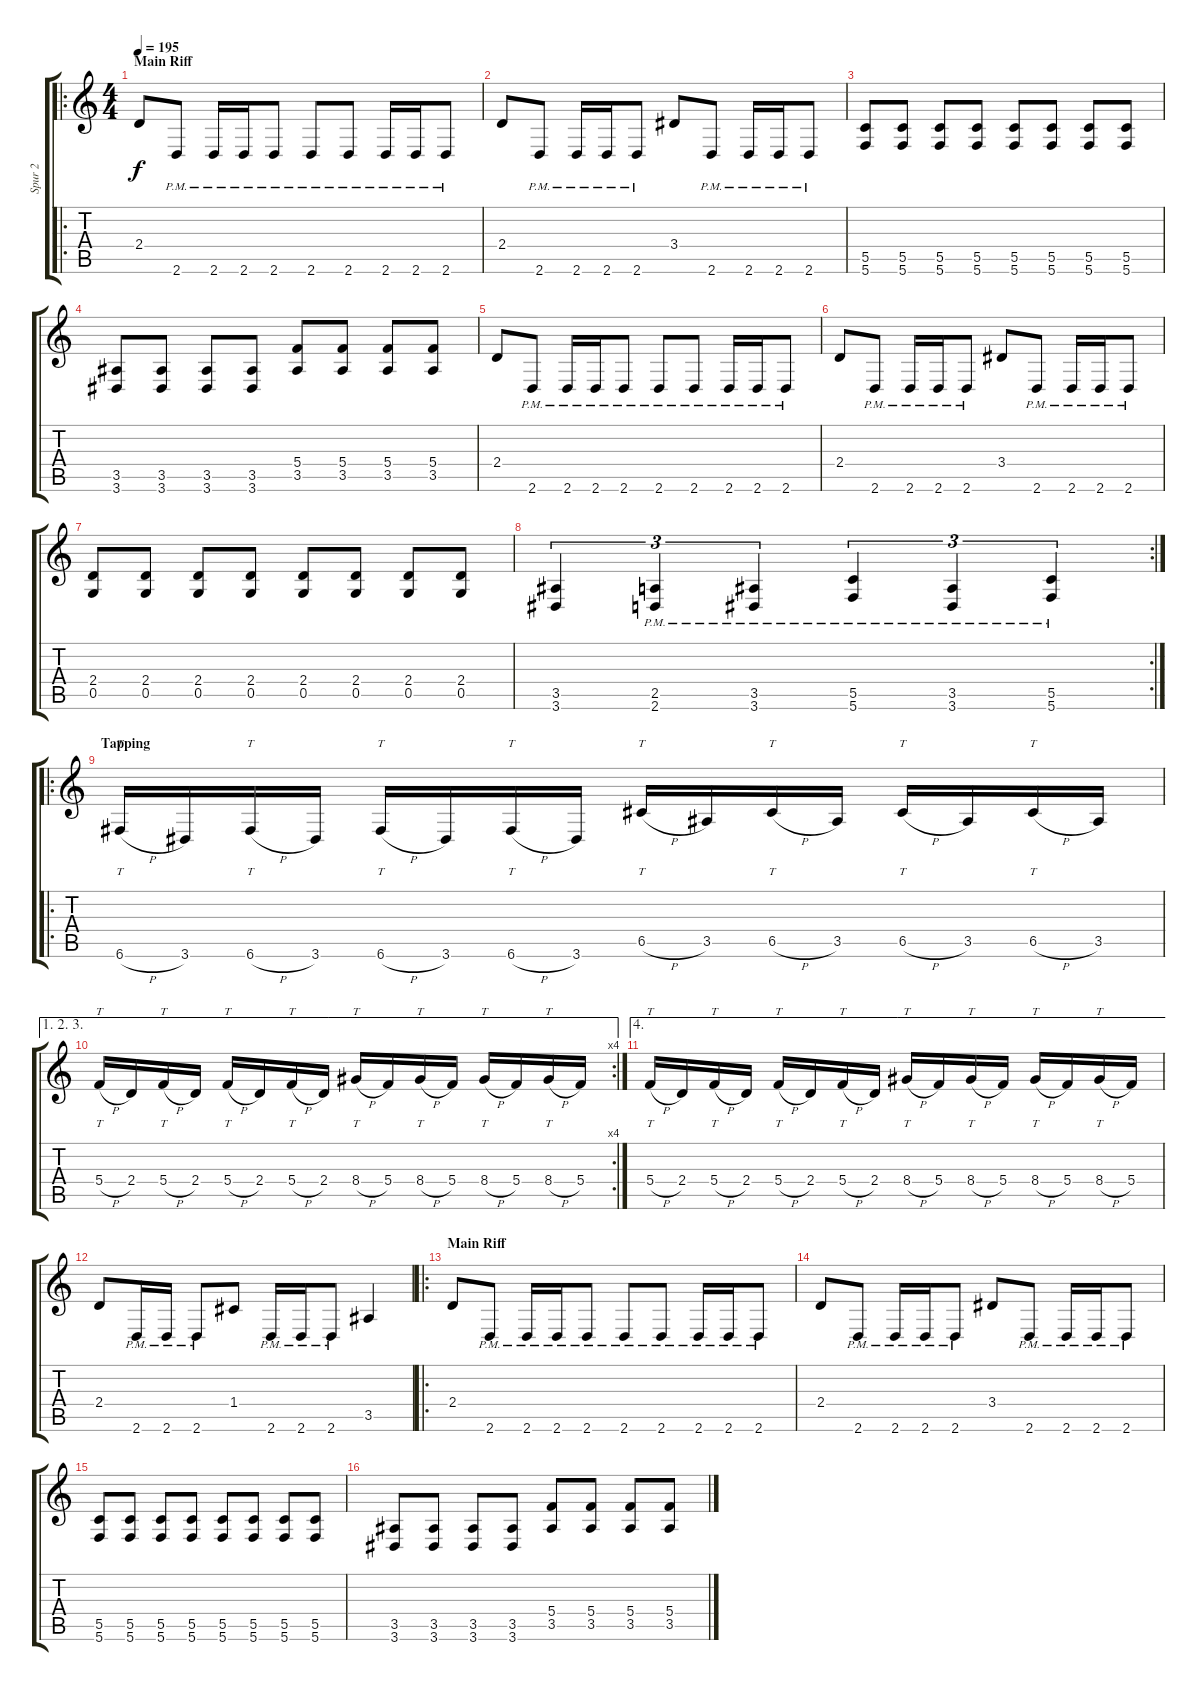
\track ("Spur 2" "Spur 2") {instrument distortionguitar}
\staff {score tabs}
\tuning (D4 A3 F3 C3 G2 C2) {hide}
\ro
\ts (4 4)
\section ("" "Main Riff")
\tempo 195
\clef g2
\ks c
2.4.8{dy f instrument distortionguitar} 2.6{pm}.8 2.6{pm}.16 2.6{pm}.16 2.6{pm}.8 2.6{pm}.8 2.6{pm}.8 2.6{pm}.16 2.6{pm}.16 2.6{pm}.8 |
2.4.8 2.6{pm}.8 2.6{pm}.16 2.6{pm}.16 2.6{pm}.8 3.4.8 2.6{pm}.8 2.6{pm}.16 2.6{pm}.16 2.6{pm}.8 |
(5.5 5.6).8 (5.5 5.6).8 (5.5 5.6).8 (5.5 5.6).8 (5.5 5.6).8 (5.5 5.6).8 (5.5 5.6).8 (5.5 5.6).8 |
(3.5 3.6).8 (3.5 3.6).8 (3.5 3.6).8 (3.5 3.6).8 (5.4 3.5).8 (5.4 3.5).8 (5.4 3.5).8 (5.4 3.5).8 |
2.4.8 2.6{pm}.8 2.6{pm}.16 2.6{pm}.16 2.6{pm}.8 2.6{pm}.8 2.6{pm}.8 2.6{pm}.16 2.6{pm}.16 2.6{pm}.8 |
2.4.8 2.6{pm}.8 2.6{pm}.16 2.6{pm}.16 2.6{pm}.8 3.4.8 2.6{pm}.8 2.6{pm}.16 2.6{pm}.16 2.6{pm}.8 |
(2.4 0.5).8 (2.4 0.5).8 (2.4 0.5).8 (2.4 0.5).8 (2.4 0.5).8 (2.4 0.5).8 (2.4 0.5).8 (2.4 0.5).8 |
\rc 2
(3.5 3.6).4{tu (3 2)} (2.5{pm} 2.6{pm}).4{tu (3 2)} (3.5{pm} 3.6{pm}).4{tu (3 2)} (5.5{pm} 5.6{pm}).4{tu (3 2)} (3.5{pm} 3.6{pm}).4{tu (3 2)} (5.5{pm} 5.6{pm}).4{tu (3 2)} |
\ro
\section ("" "Tapping")
6.6{h}.16{tt} 3.6.16 6.6{h}.16{tt} 3.6.16 6.6{h}.16{tt} 3.6.16 6.6{h}.16{tt} 3.6.16 6.5{h}.16{tt} 3.5.16 6.5{h}.16{tt} 3.5.16 6.5{h}.16{tt} 3.5.16 6.5{h}.16{tt} 3.5.16 |
\ae (1 2 3)
\rc 4
5.4{h}.16{tt} 2.4.16 5.4{h}.16{tt} 2.4.16 5.4{h}.16{tt} 2.4.16 5.4{h}.16{tt} 2.4.16 8.4{h}.16{tt} 5.4.16 8.4{h}.16{tt} 5.4.16 8.4{h}.16{tt} 5.4.16 8.4{h}.16{tt} 5.4.16 |
\ae 4
5.4{h}.16{tt} 2.4.16 5.4{h}.16{tt} 2.4.16 5.4{h}.16{tt} 2.4.16 5.4{h}.16{tt} 2.4.16 8.4{h}.16{tt} 5.4.16 8.4{h}.16{tt} 5.4.16 8.4{h}.16{tt} 5.4.16 8.4{h}.16{tt} 5.4.16 |
2.4.8 2.6{pm}.16 2.6{pm}.16 2.6{pm}.8 1.4.8 2.6{pm}.16 2.6{pm}.16 2.6{pm}.8 3.5.4 |
\ro
\section ("" "Main Riff")
2.4.8 2.6{pm}.8 2.6{pm}.16 2.6{pm}.16 2.6{pm}.8 2.6{pm}.8 2.6{pm}.8 2.6{pm}.16 2.6{pm}.16 2.6{pm}.8 |
2.4.8 2.6{pm}.8 2.6{pm}.16 2.6{pm}.16 2.6{pm}.8 3.4.8 2.6{pm}.8 2.6{pm}.16 2.6{pm}.16 2.6{pm}.8 |
(5.5 5.6).8 (5.5 5.6).8 (5.5 5.6).8 (5.5 5.6).8 (5.5 5.6).8 (5.5 5.6).8 (5.5 5.6).8 (5.5 5.6).8 |
(3.5 3.6).8 (3.5 3.6).8 (3.5 3.6).8 (3.5 3.6).8 (5.4 3.5).8 (5.4 3.5).8 (5.4 3.5).8 (5.4 3.5).8
